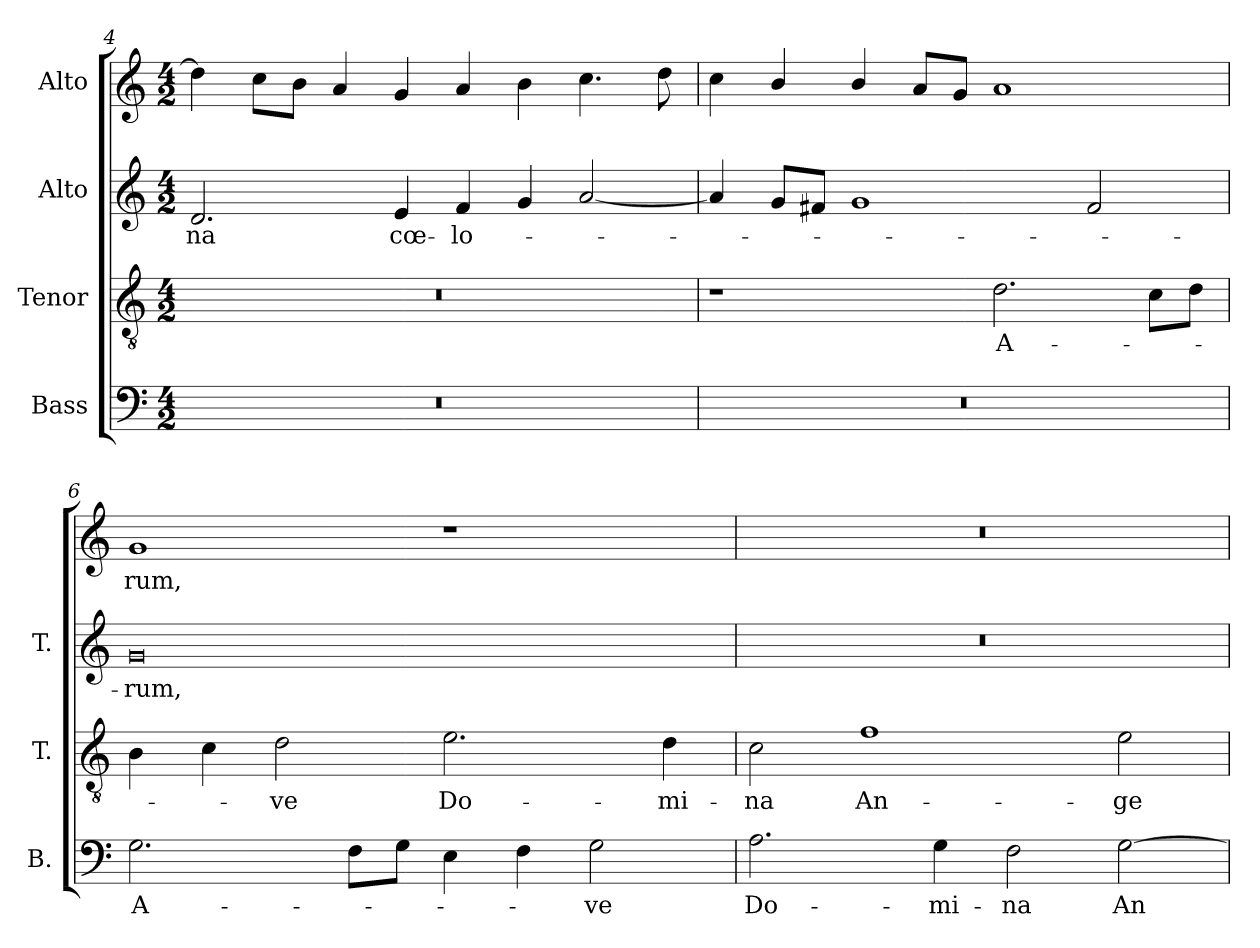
**kern	**text	**kern	**text	**kern	**text	**kern	**text
*part4	*part4	*part3	*part3	*part2	*part2	*part1	*part1
*staff4	*staff4	*staff3	*staff3	*staff2	*staff2	*staff1	*staff1
*I"Bass	*	*I"Tenor	*	*I"Alto	*	*I"Alto	*
*I'B.	*	*I'T.	*	*I'T.	*	*	*
!!LO:LB:g=z
*clefF4	*	*clefGv2	*	*clefG2	*	*clefG2	*
*	*	*ITrd7c12	*	*ITrd7c12	*	*	*
*k[]	*	*k[]	*	*k[]	*	*k[]	*
*C:	*	*C:	*	*C:	*	*C:	*
*M4/2	*	*M4/2	*	*M4/2	*	*M4/2	*
=4	=4	=4	=4	=4	=4	=4	=4
!LO:N:vis=1	!	!LO:N:vis=1	!	!	!	!	!
!	!	!	!	!	!LO:LY:b:color=#000000	!	!
0r	.	0r	.	2.Di/	-na	4ddi\]	.
.	.	.	.	.	.	8cci\L	.
.	.	.	.	.	.	8bi\J	.
.	.	.	.	.	.	4ai/	.
!	!	!	!	!	!LO:LY:b:color=#000000	!	!
.	.	.	.	4Ei/	cœ-	4gi/	.
!	!	!	!	!	!LO:LY:b:color=#000000	!	!
.	.	.	.	4Fi/	-lo-	4ai/	.
.	.	.	.	4Gi/	.	4bi\	.
.	.	.	.	[2Ai/	.	4.cci\	.
.	.	.	.	.	.	8ddi\	.
=5	=5	=5	=5	=5	=5	=5	=5
!LO:N:vis=1	!	!	!	!	!	!	!
0r	.	1r	.	4Ai/]	.	4cci\	.
.	.	.	.	8Gi/L	.	4bi/	.
.	.	.	.	8F#Xi/J	.	.	.
.	.	.	.	1Gi	.	4bi/	.
.	.	.	.	.	.	8ai/L	.
.	.	.	.	.	.	8gi/J	.
!	!	!	!LO:LY:b:color=#000000	!	!	!	!
.	.	2.Di\	A-	.	.	1ai	.
.	.	.	.	2F#i/	.	.	.
.	.	8Ci\L	.	.	.	.	.
.	.	8Di\J	.	.	.	.	.
=6	=6	=6	=6	=6	=6	=6	=6
!	!LO:LY:b:color=#000000	!	!	!	!	!	!
!	!	!	!	!	!LO:LY:b:color=#000000	!	!
!	!	!	!	!	!	!	!LO:LY:b:color=#000000
2.Gi\	A-	4BBi\	.	0Gi	-rum,	1gi	-rum,
.	.	4Ci\	.	.	.	.	.
!	!	!	!LO:LY:b:color=#000000	!	!	!	!
.	.	2Di\	-ve	.	.	.	.
8Fi\L	.	.	.	.	.	.	.
8Gi\J	.	.	.	.	.	.	.
!	!	!	!LO:LY:b:color=#000000	!	!	!	!
4Ei\	.	2.Ei\	Do-	.	.	1r	.
4Fi\	.	.	.	.	.	.	.
!	!LO:LY:b:color=#000000	!	!	!	!	!	!
2Gi\	-ve	.	.	.	.	.	.
!	!	!	!LO:LY:b:color=#000000	!	!	!	!
.	.	4Di\	-mi-	.	.	.	.
=7	=7	=7	=7	=7	=7	=7	=7
!	!LO:LY:b:color=#000000	!	!	!	!	!	!
!	!	!	!LO:LY:b:color=#000000	!LO:N:vis=1	!	!LO:N:vis=1	!
2.Ai\	Do-	2Ci\	-na	0r	.	0r	.
!	!	!	!LO:LY:b:color=#000000	!	!	!	!
.	.	1Fi	An-	.	.	.	.
!	!LO:LY:b:color=#000000	!	!	!	!	!	!
4Gi\	-mi-	.	.	.	.	.	.
!	!LO:LY:b:color=#000000	!	!	!	!	!	!
2Fi\	-na	.	.	.	.	.	.
!	!LO:LY:b:color=#000000	!	!	!	!	!	!
!	!	!	!LO:LY:b:color=#000000	!	!	!	!
[2Gi\	An-	2Ei\	-ge-	.	.	.	.
=	=	=	=	=	=	=	=
*-	*-	*-	*-	*-	*-	*-	*-
